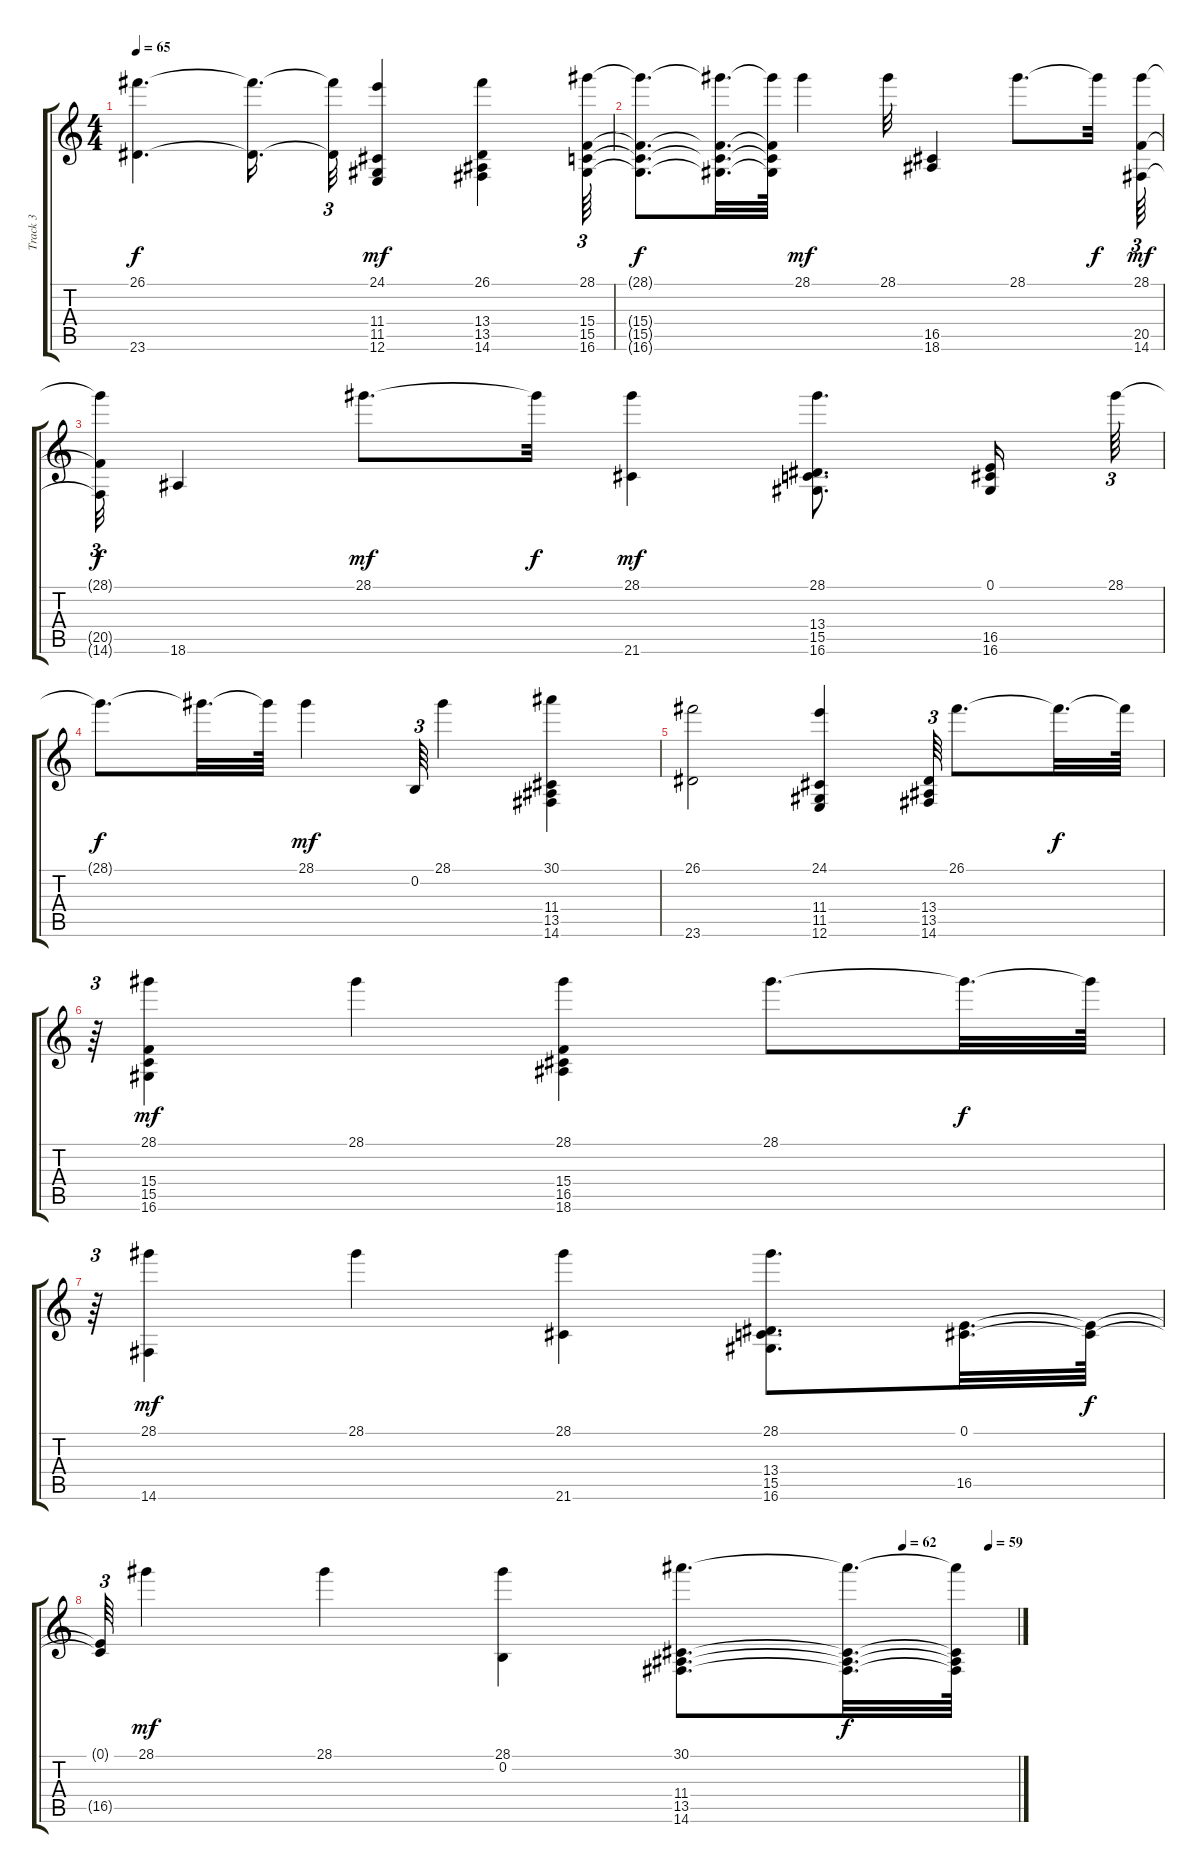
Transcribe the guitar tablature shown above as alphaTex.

\track ("Track 3" "Track 3") {instrument stringensemble2}
\staff {score tabs}
\tuning (E4 B3 G3 D3 A2 E2) {hide}
\ts (4 4)
\tempo 65
\clef g2
\ks c
(26.1{t} 23.6{t}).4{d dy f} (26.1{t} 23.6{t}).16{d} (26.1{t} 23.6{t}).32{tu (3 2)} (24.1 11.4 11.5 12.6).4{dy mf} (26.1 13.4 13.5 14.6).4 (28.1 15.4 15.5 16.6).64{tu (3 2)} |
(28.1{t} 15.4{t} 15.5{t} 16.6{t}).8{d dy f} (28.1{t} 15.4{t} 15.5{t} 16.6{t}).32{d} (28.1{t} 15.4{t} 15.5{t} 16.6{t}).64 28.1.4{dy mf} 28.1.32 (16.5 18.6).4 28.1.8{d} 28.1{t}.32{dy f} (28.1 20.5 14.6).64{tu (3 2) dy mf} |
(28.1{t} 20.5{t} 14.6{t}).32{tu (3 2) dy f} 18.6.4 28.1.8{d dy mf} 28.1{t}.32{dy f} (28.1 21.6).4{dy mf} (28.1 13.4 15.5 16.6).8{d} (0.1 16.5 16.6).16 28.1.64{tu (3 2)} |
28.1{t}.8{d dy f} 28.1{t}.32{d} 28.1{t}.64 28.1.4{dy mf} 0.2.64{tu (3 2)} 28.1.4 (30.1 11.4 13.5 14.6).4 |
(26.1 23.6).2 (24.1 11.4 11.5 12.6).4 (13.4 13.5 14.6).64{tu (3 2)} 26.1.8{d} 26.1{t}.32{d dy f} 26.1{t}.64 |
r.64{tu (3 2)} (28.1 15.4 15.5 16.6).4{dy mf} 28.1.4 (28.1 15.4 16.5 18.6).4 28.1.8{d} 28.1{t}.32{d dy f} 28.1{t}.64 |
r.64{tu (3 2)} (28.1 14.6).4{dy mf} 28.1.4 (28.1 21.6).4 (28.1 13.4 15.5 16.6).8{d} (0.1 16.5).32{d} (0.1{t} 16.5{t}).64{dy f} |
\tempo (62 0.875)
\tempo (59 0.96875)
(0.1{t} 16.5{t}).64{tu (3 2)} 28.1.4{dy mf} 28.1.4 (28.1 0.2).4 (30.1 11.4 13.5 14.6).8{d} (30.1{t} 11.4{t} 13.5{t} 14.6{t}).32{d dy f} (30.1{t} 11.4{t} 13.5{t} 14.6{t}).64
